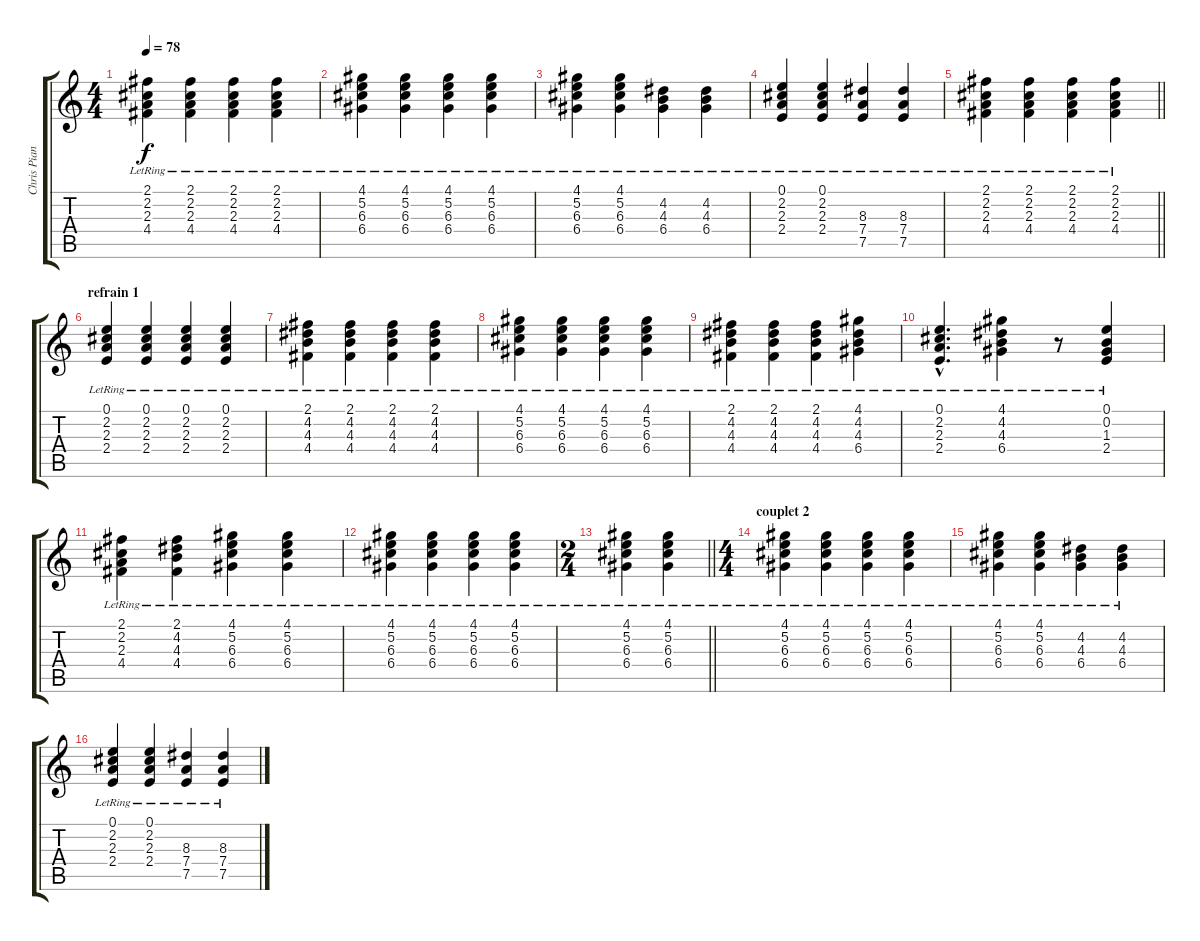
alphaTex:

\track ("Chris Piano" "Chris Pian") {instrument acousticguitarnylon}
\staff {score tabs}
\tuning (E4 B3 G3 D3 A2 E2) {hide}
\ts (4 4)
\tempo 78
\clef g2
\ks c
(2.1{lr} 2.2{lr} 2.3{lr} 4.4{lr}).4{dy f} (2.1{lr} 2.2{lr} 2.3{lr} 4.4{lr}).4 (2.1{lr} 2.2{lr} 2.3{lr} 4.4{lr}).4 (2.1{lr} 2.2{lr} 2.3{lr} 4.4{lr}).4 |
(4.1{lr} 5.2{lr} 6.3{lr} 6.4{lr}).4 (4.1{lr} 5.2{lr} 6.3{lr} 6.4{lr}).4 (4.1{lr} 5.2{lr} 6.3{lr} 6.4{lr}).4 (4.1{lr} 5.2{lr} 6.3{lr} 6.4{lr}).4 |
(4.1{lr} 5.2{lr} 6.3{lr} 6.4{lr}).4 (4.1{lr} 5.2{lr} 6.3{lr} 6.4{lr}).4 (4.2{lr} 4.3{lr} 6.4{lr}).4 (4.2{lr} 4.3{lr} 6.4{lr}).4 |
(0.1{lr} 2.2{lr} 2.3{lr} 2.4{lr}).4 (0.1{lr} 2.2{lr} 2.3{lr} 2.4{lr}).4 (8.3{lr} 7.4{lr} 7.5{lr}).4 (8.3{lr} 7.4{lr} 7.5{lr}).4 |
\barLineRight lightlight
(2.1{lr} 2.2{lr} 2.3{lr} 4.4{lr}).4 (2.1{lr} 2.2{lr} 2.3{lr} 4.4{lr}).4 (2.1{lr} 2.2{lr} 2.3{lr} 4.4{lr}).4 (2.1{lr} 2.2{lr} 2.3{lr} 4.4{lr}).4 |
\section ("" "refrain 1")
(0.1{lr} 2.2{lr} 2.3{lr} 2.4{lr}).4 (0.1{lr} 2.2{lr} 2.3{lr} 2.4{lr}).4 (0.1{lr} 2.2{lr} 2.3{lr} 2.4{lr}).4 (0.1{lr} 2.2{lr} 2.3{lr} 2.4{lr}).4 |
(2.1{lr} 4.2{lr} 4.3{lr} 4.4{lr}).4 (2.1{lr} 4.2{lr} 4.3{lr} 4.4{lr}).4 (2.1{lr} 4.2{lr} 4.3{lr} 4.4{lr}).4 (2.1{lr} 4.2{lr} 4.3{lr} 4.4{lr}).4 |
(4.1{lr} 5.2{lr} 6.3{lr} 6.4{lr}).4 (4.1{lr} 5.2{lr} 6.3{lr} 6.4{lr}).4 (4.1{lr} 5.2{lr} 6.3{lr} 6.4{lr}).4 (4.1{lr} 5.2{lr} 6.3{lr} 6.4{lr}).4 |
(2.1{lr} 4.2{lr} 4.3{lr} 4.4{lr}).4 (2.1{lr} 4.2{lr} 4.3{lr} 4.4{lr}).4 (2.1{lr} 4.2{lr} 4.3{lr} 4.4{lr}).4 (4.1{lr} 4.2{lr} 4.3{lr} 6.4{lr}).4 |
(0.1{hac lr} 2.2{hac lr} 2.3{hac lr} 2.4{hac lr}).4{d} (4.1{lr} 4.2{lr} 4.3{lr} 6.4{lr}).4 r.8 (0.1{lr} 0.2{lr} 1.3{lr} 2.4{lr}).4 |
(2.1{lr} 2.2{lr} 2.3{lr} 4.4{lr}).4 (2.1{lr} 4.2{lr} 4.3{lr} 4.4{lr}).4 (4.1{lr} 5.2{lr} 6.3{lr} 6.4{lr}).4 (4.1{lr} 5.2{lr} 6.3{lr} 6.4{lr}).4 |
(4.1{lr} 5.2{lr} 6.3{lr} 6.4{lr}).4 (4.1{lr} 5.2{lr} 6.3{lr} 6.4{lr}).4 (4.1{lr} 5.2{lr} 6.3{lr} 6.4{lr}).4 (4.1{lr} 5.2{lr} 6.3{lr} 6.4{lr}).4 |
\ts (2 4)
\barLineRight lightlight
(4.1{lr} 5.2{lr} 6.3{lr} 6.4{lr}).4 (4.1{lr} 5.2{lr} 6.3{lr} 6.4{lr}).4 |
\ts (4 4)
\section ("" "couplet 2")
(4.1{lr} 5.2{lr} 6.3{lr} 6.4{lr}).4 (4.1{lr} 5.2{lr} 6.3{lr} 6.4{lr}).4 (4.1{lr} 5.2{lr} 6.3{lr} 6.4{lr}).4 (4.1{lr} 5.2{lr} 6.3{lr} 6.4{lr}).4 |
(4.1{lr} 5.2{lr} 6.3{lr} 6.4{lr}).4 (4.1{lr} 5.2{lr} 6.3{lr} 6.4{lr}).4 (4.2{lr} 4.3{lr} 6.4{lr}).4 (4.2{lr} 4.3{lr} 6.4{lr}).4 |
(0.1{lr} 2.2{lr} 2.3{lr} 2.4{lr}).4 (0.1{lr} 2.2{lr} 2.3{lr} 2.4{lr}).4 (8.3{lr} 7.4{lr} 7.5{lr}).4 (8.3{lr} 7.4{lr} 7.5{lr}).4
